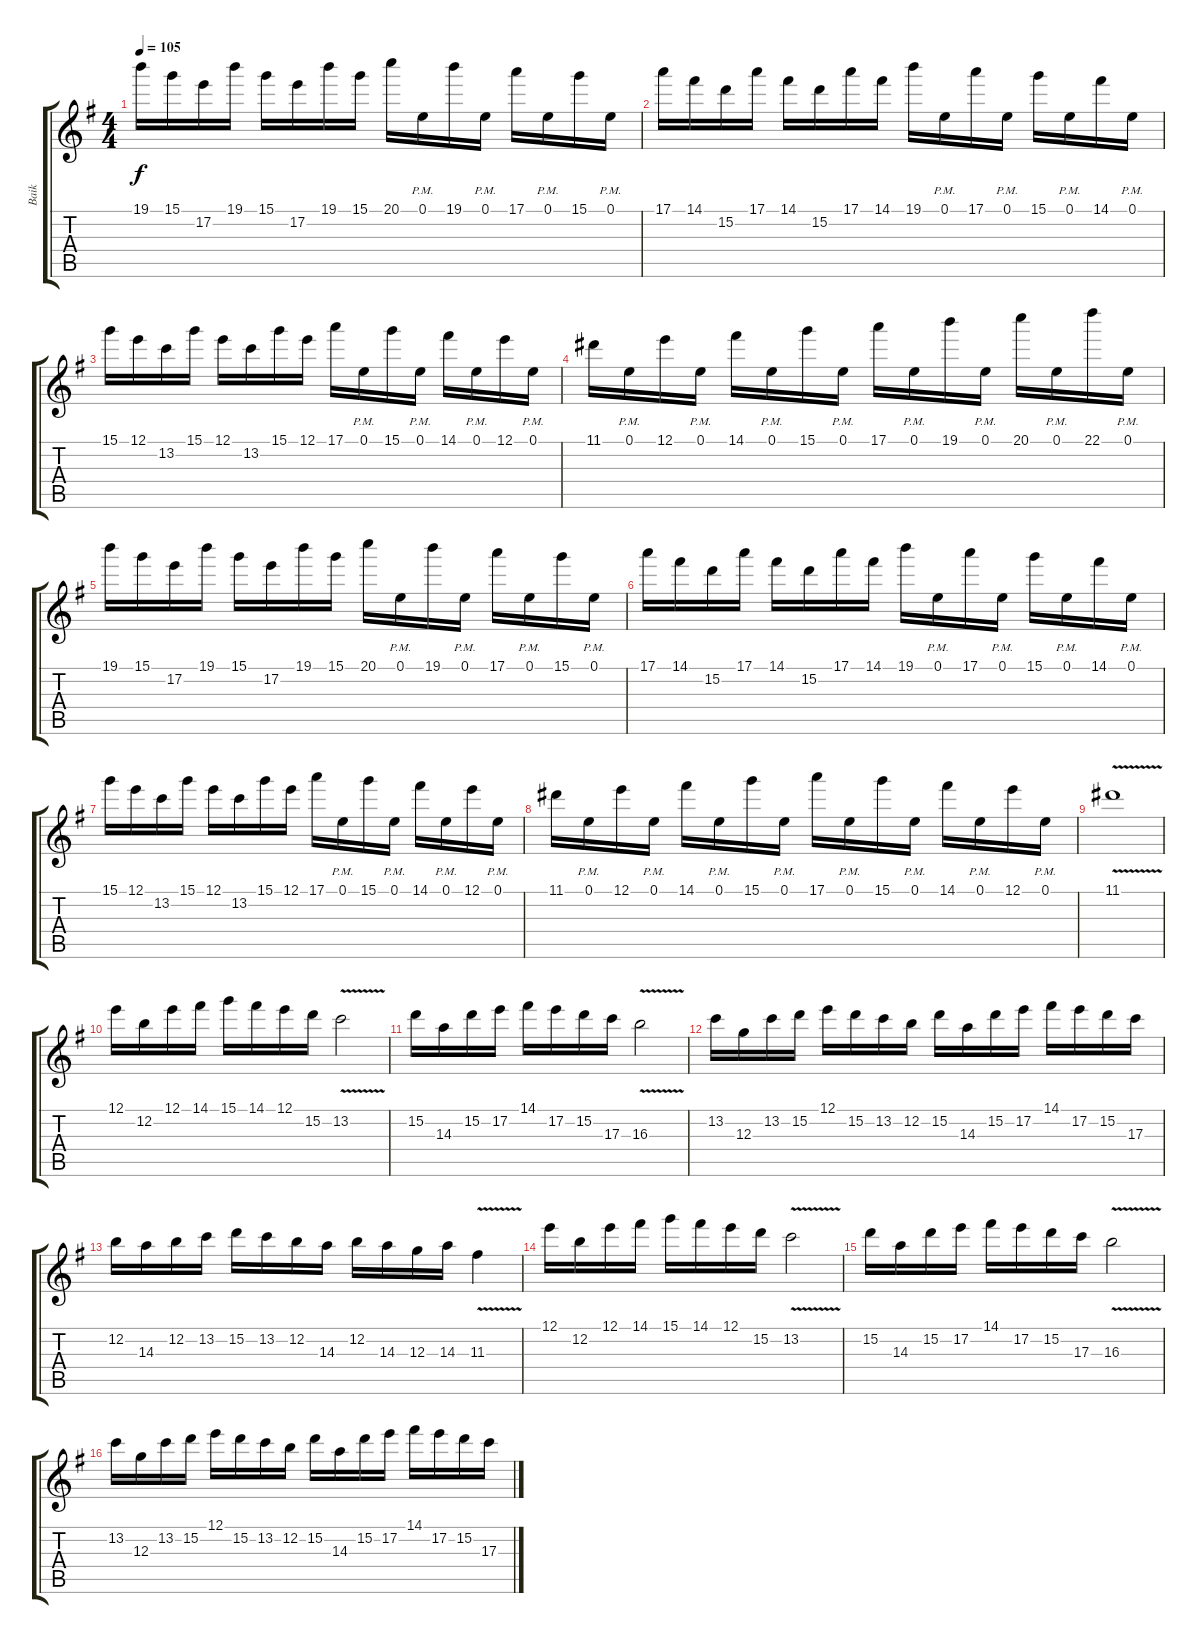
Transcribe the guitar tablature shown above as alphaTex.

\track ("Baik" "Baik") {instrument distortionguitar}
\staff {score tabs}
\tuning (E4 B3 G3 D3 A2 E2) {hide}
\ts (4 4)
\tempo 105
\clef g2
\ks eminor
19.1.16{dy f} 15.1.16 17.2.16 19.1.16 15.1.16 17.2.16 19.1.16 15.1.16 20.1.16 0.1{pm}.16 19.1.16 0.1{pm}.16 17.1.16 0.1{pm}.16 15.1.16 0.1{pm}.16 |
17.1.16 14.1.16 15.2.16 17.1.16 14.1.16 15.2.16 17.1.16 14.1.16 19.1.16 0.1{pm}.16 17.1.16 0.1{pm}.16 15.1.16 0.1{pm}.16 14.1.16 0.1{pm}.16 |
15.1.16 12.1.16 13.2.16 15.1.16 12.1.16 13.2.16 15.1.16 12.1.16 17.1.16 0.1{pm}.16 15.1.16 0.1{pm}.16 14.1.16 0.1{pm}.16 12.1.16 0.1{pm}.16 |
11.1.16 0.1{pm}.16 12.1.16 0.1{pm}.16 14.1.16 0.1{pm}.16 15.1.16 0.1{pm}.16 17.1.16 0.1{pm}.16 19.1.16 0.1{pm}.16 20.1.16 0.1{pm}.16 22.1.16 0.1{pm}.16 |
19.1.16 15.1.16 17.2.16 19.1.16 15.1.16 17.2.16 19.1.16 15.1.16 20.1.16 0.1{pm}.16 19.1.16 0.1{pm}.16 17.1.16 0.1{pm}.16 15.1.16 0.1{pm}.16 |
17.1.16 14.1.16 15.2.16 17.1.16 14.1.16 15.2.16 17.1.16 14.1.16 19.1.16 0.1{pm}.16 17.1.16 0.1{pm}.16 15.1.16 0.1{pm}.16 14.1.16 0.1{pm}.16 |
15.1.16 12.1.16 13.2.16 15.1.16 12.1.16 13.2.16 15.1.16 12.1.16 17.1.16 0.1{pm}.16 15.1.16 0.1{pm}.16 14.1.16 0.1{pm}.16 12.1.16 0.1{pm}.16 |
11.1.16 0.1{pm}.16 12.1.16 0.1{pm}.16 14.1.16 0.1{pm}.16 15.1.16 0.1{pm}.16 17.1.16 0.1{pm}.16 15.1.16 0.1{pm}.16 14.1.16 0.1{pm}.16 12.1.16 0.1{pm}.16 |
11.1{v}.1 |
12.1.16 12.2.16 12.1.16 14.1.16 15.1.16 14.1.16 12.1.16 15.2.16 13.2{v}.2 |
15.2.16 14.3.16 15.2.16 17.2.16 14.1.16 17.2.16 15.2.16 17.3.16 16.3{v}.2 |
13.2.16 12.3.16 13.2.16 15.2.16 12.1.16 15.2.16 13.2.16 12.2.16 15.2.16 14.3.16 15.2.16 17.2.16 14.1.16 17.2.16 15.2.16 17.3.16 |
12.2.16 14.3.16 12.2.16 13.2.16 15.2.16 13.2.16 12.2.16 14.3.16 12.2.16 14.3.16 12.3.16 14.3.16 11.3{v}.4 |
12.1.16 12.2.16 12.1.16 14.1.16 15.1.16 14.1.16 12.1.16 15.2.16 13.2{v}.2 |
15.2.16 14.3.16 15.2.16 17.2.16 14.1.16 17.2.16 15.2.16 17.3.16 16.3{v}.2 |
13.2.16 12.3.16 13.2.16 15.2.16 12.1.16 15.2.16 13.2.16 12.2.16 15.2.16 14.3.16 15.2.16 17.2.16 14.1.16 17.2.16 15.2.16 17.3.16
